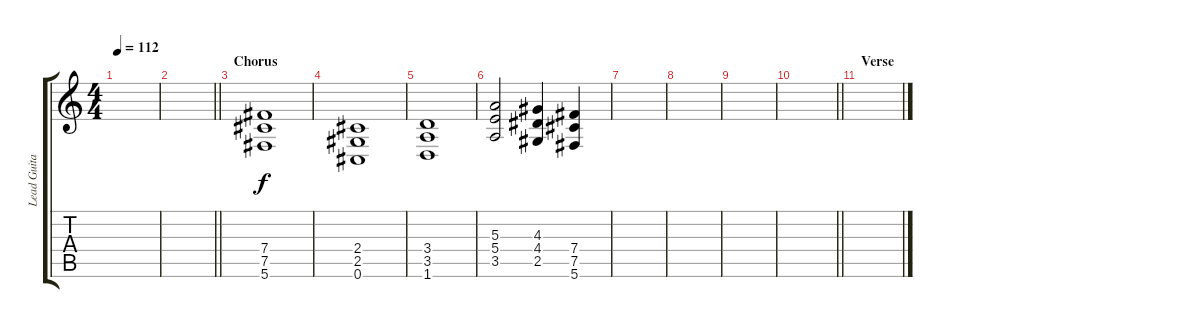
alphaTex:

\track ("Lead Guitar" "Lead Guita") {instrument distortionguitar}
\staff {score tabs}
\tuning (Db4 Ab3 E3 B2 Gb2 Db2) {hide}
\ts (4 4)
\tempo 112
\clef g2
\ks c
|
\barLineRight lightlight
|
\section ("" "Chorus")
(7.4 7.5 5.6).1{volume 16} |
(2.4 2.5 0.6).1 |
(3.4 3.5 1.6).1 |
(5.3 5.4 3.5).2 (4.3 4.4 2.5).4 (7.4 7.5 5.6).4 |
|
|
|
\barLineRight lightlight
|
\section ("" "Verse")
